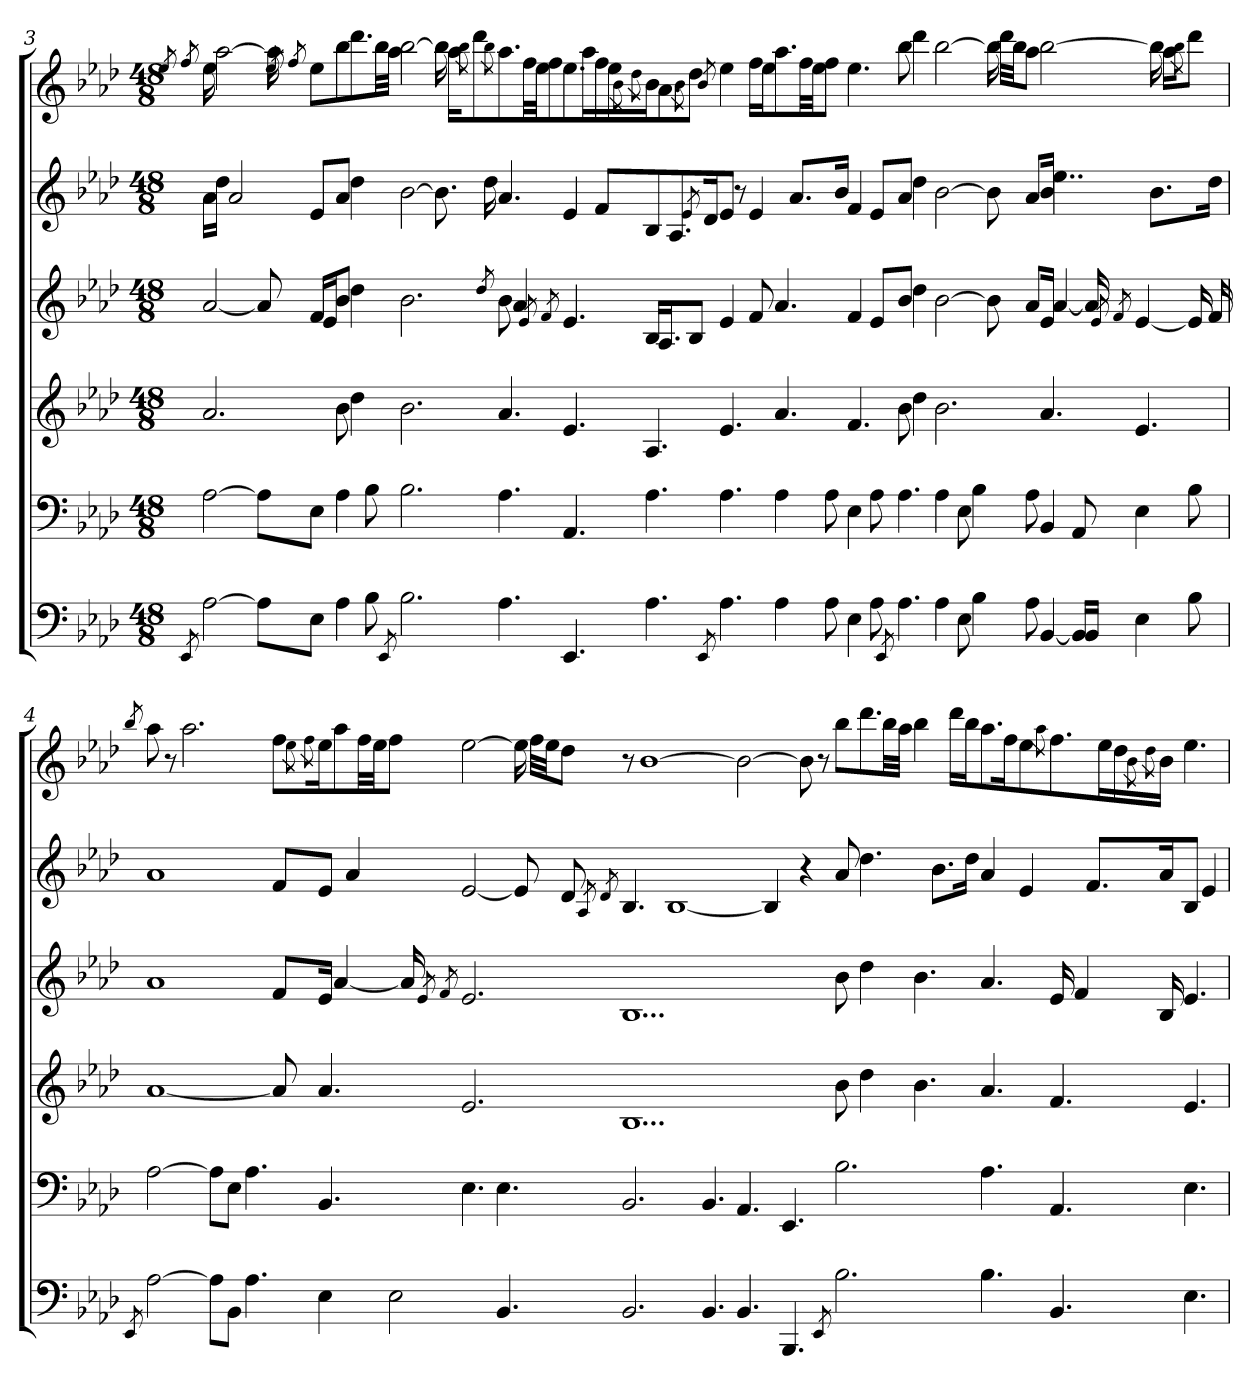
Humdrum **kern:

**kern	**kern	**kern	**kern	**kern	**kern
*part6	*part5	*part4	*part3	*part2	*part1
*staff6	*staff5	*staff4	*staff3	*staff2	*staff1
*clefF4	*clefF4	*clefG2	*clefG2	*clefG2	*clefG2
*k[b-e-a-d-]	*k[b-e-a-d-]	*k[b-e-a-d-]	*k[b-e-a-d-]	*k[b-e-a-d-]	*k[b-e-a-d-]
*M48/8	*M48/8	*M48/8	*M48/8	*M48/8	*M48/8
=3	=3	=3	=3	=3	=3
.	.	.	.	.	8qee-
8qEE-	.	.	.	.	8qff
[2A-	[2A-	2.a-	[2a-	16a-\LL	16ee-
.	.	.	.	16dd-\JJ	[2aa-
.	.	.	.	2a-	.
8A-\L]	8A-\L]	.	8a-]	.	.
.	.	.	.	.	16aa-]
.	.	.	.	.	8qee-
.	.	.	.	.	8qff
8E-\J	8E-\J	.	16f/LL	8e-/L	8ee-\L
.	.	.	16e-/J	.	.
4A-	4A-	8b-	8b-/J	8a-/J	8bb-\
.	.	4dd-	4dd-	4dd-	8.ddd-\
8B-	8B-	.	.	.	.
.	.	.	.	.	32bb-\LL
.	.	.	.	.	32aa-\JJJ
8qEE-	.	.	.	.	.
2.B-	2.B-	2.b-	2.b-	[2b-	[2bb-
.	.	.	.	8.b-]	16bb-]
.	.	.	.	.	16aa-\KL
.	.	.	.	.	8qbb-\
.	.	.	.	.	8ddd-\
.	.	.	.	16dd-	.
.	.	.	8qdd-	.	8qbb-\
4.A-	4.A-	4.a-	8b-	4.a-	8.aa-\
.	.	.	4a-	.	.
.	.	.	.	.	32ff\LL
.	.	.	.	.	32ee-\JJ
.	.	.	.	.	8ff\
.	.	.	8qe-	.	.
.	.	.	8qf	.	.
4.EE-	4.AA-	4.e-	4.e-	4e-	8.ee-\
.	.	.	.	.	16aa-\L
.	.	.	.	8f/L	16ff\
.	.	.	.	.	16ee-\
.	.	.	.	.	8qb-\
.	.	.	.	.	8qdd-\
4.A-	4.A-	4.A-	16B-/KL	8B-/	16b-\J
.	.	.	8.A-/	.	8.a-\
.	.	.	.	8.A-/	.
.	.	.	.	.	8qb-\
.	.	.	8B-/J	.	8dd-\J
.	.	.	.	8qe-/	.
.	.	.	.	16d-/K	.
8qEE-	.	.	.	.	8qb-
4.A-	4.A-	4.e-	4e-	8e-/J	4ee-
.	.	.	.	8r	.
.	.	.	8f	4e-	16ff\LL
.	.	.	.	.	16ee-\J
4A-	4A-	4.a-	4.a-	.	8.aa-\
.	.	.	.	8.a-/L	.
.	.	.	.	.	32ff\LL
.	.	.	.	.	32ee-\JJ
8A-	8A-	.	.	.	8ff\J
.	.	.	.	16b-/Jk	.
4E-	4E-	4.f	4f	4f	4.ee-
8A-	8A-	.	8e-/L	8e-/L	.
8qEE-	.	.	.	.	.
4.A-	4.A-	8b-	8b-/J	8a-/J	8bb-
.	.	4dd-	4dd-	4dd-	4ddd-
4A-	4A-	2.b-	[2b-	[2b-	[2bb-
8E-	8E-	.	.	.	.
4B-	4B-	.	.	.	.
.	.	.	8b-]	8b-]	16bb-]
.	.	.	.	.	32ddd-\LLL
.	.	.	.	.	32bb-\JJ
8A-	8A-	.	8a-/L	8a-/L	8aa-\J
[4BB-	4BB-	4.a-	16e-/Jk	16b-/Jk	[2bb-
.	.	.	[4a-	4..ee-	.
16BB-/LL]	8AA-	.	.	.	.
16BB-/JJ	.	.	16a-]	.	.
.	.	.	8qe-	.	.
.	.	.	8qf	.	.
4E-	4E-	4.e-	[4e-	.	.
.	.	.	.	8.b-\L	16bb-]
.	.	.	.	.	16aa-\KL
.	.	.	.	.	8qbb-\
8B-	8B-	.	16e-]	.	8ddd-\J
.	.	.	16f	16dd-\Jk	.
=4	=4	=4	=4	=4	=4
8qEE-	.	.	.	.	8qbb-
[2A-	[2A-	[1a-	1a-	1a-	8aa-
.	.	.	.	.	8r
.	.	.	.	.	2.aa-
8A-\L]	8A-\L]	.	.	.	.
8BB-\J	8E-\J	.	.	.	.
4.A-	4.A-	.	.	.	.
.	.	8a-]	8f/L	8f/L	8ff\L
.	.	.	.	.	8qee-\
.	.	.	.	.	8qff\
4E-	4.BB-	4.a-	16e-/Jk	8e-/J	16ee-\K
.	.	.	[4a-	.	8aa-\
.	.	.	.	4a-	.
.	.	.	.	.	32ff\LL
.	.	.	.	.	32ee-\JJ
2E-	.	.	.	.	8ff\J
.	.	.	16a-]	.	.
.	.	.	8qe-	.	.
.	.	.	8qf	.	.
.	4.E-	2.e-	2.e-	[2e-	[2ee-
4.BB-	4.E-	.	.	.	.
.	.	.	.	8e-]	16ee-]
.	.	.	.	.	32ff\LLL
.	.	.	.	.	32ee-\JJ
.	.	.	.	8d-	8dd-\J
.	.	.	.	8qA-	.
.	.	.	.	8qd-	.
2.BB-	2.BB-	1...B-	1...B-	4.B-	8r
.	.	.	.	.	[1b-
.	.	.	.	[1B-	.
4.BB-	4.BB-	.	.	.	.
4.BB-	4.AA-	.	.	.	2b-_
.	.	.	.	4B-]	.
4.BBB-	4.EE-	.	.	.	.
.	.	.	.	4r	8b-]
.	.	.	.	.	8r
8qEE-	.	.	.	.	.
2.B-	2.B-	8b-	8b-	8a-	8bb-\L
.	.	4dd-	4dd-	4.dd-	8.ddd-\
.	.	.	.	.	32bb-\LL
.	.	.	.	.	32aa-\JJJ
.	.	4.b-	4.b-	.	4bb-
.	.	.	.	8.b-\L	.
.	.	.	.	.	16ddd-\LL
.	.	.	.	16dd-\Jk	16bb-\J
4.B-	4.A-	4.a-	4.a-	4a-	8.aa-\
.	.	.	.	.	16ff\K
.	.	.	.	4e-	8ee-\
.	.	.	.	.	8qaa-\
4.BB-	4.AA-	4.f	16e-	.	8.ff\
.	.	.	4f	.	.
.	.	.	.	8.f/L	.
.	.	.	.	.	16ee-\L
.	.	.	.	.	16dd-\
.	.	.	.	.	8qb-\
.	.	.	.	.	8qdd-\
.	.	.	16B-	16a-/K	16b-\JJ
4.E-	4.E-	4.e-	4.e-	8B-/J	4.ee-
.	.	.	.	4e-	.
=	=	=	=	=	=
*-	*-	*-	*-	*-	*-
